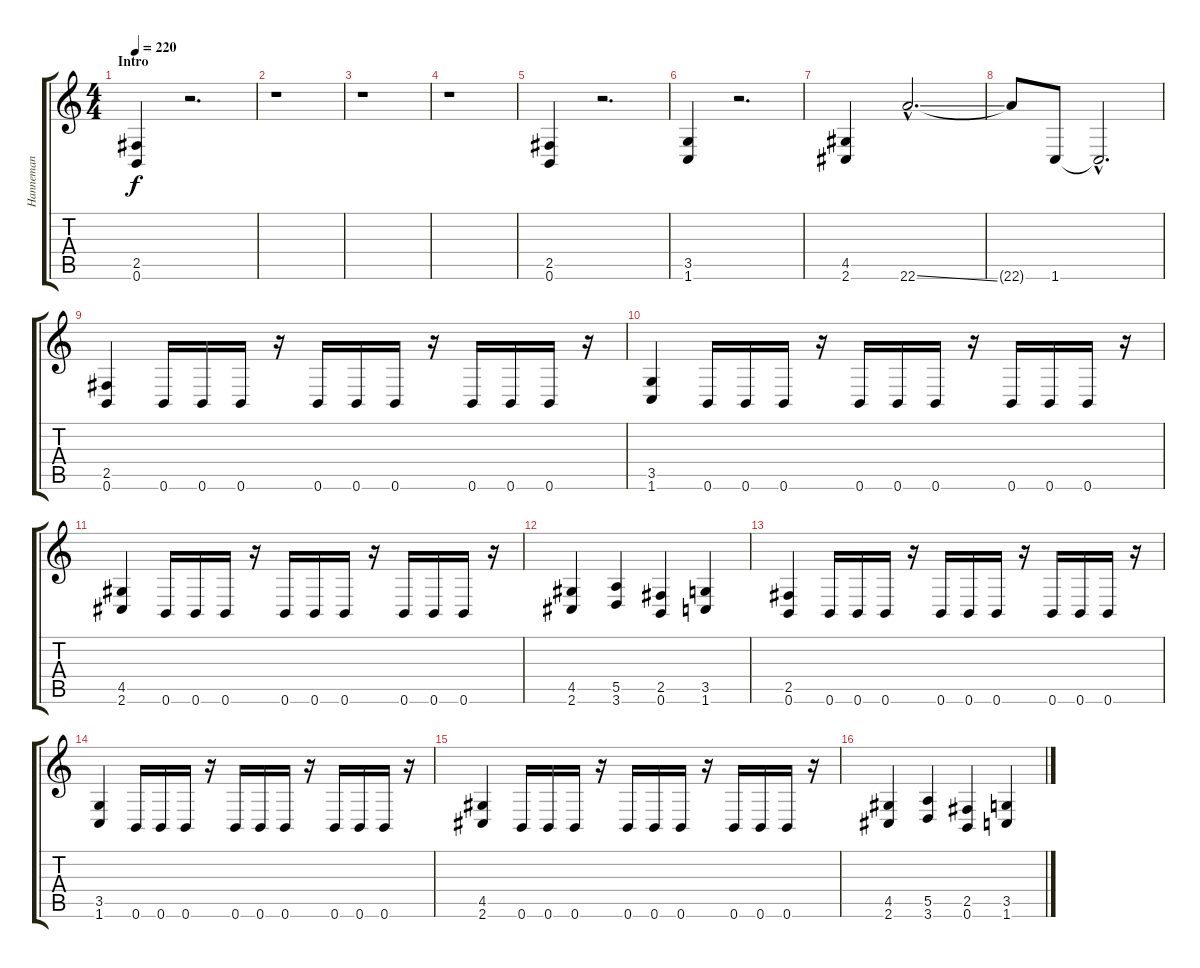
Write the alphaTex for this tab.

\track ("Hanneman" "Hanneman") {instrument distortionguitar}
\staff {score tabs}
\tuning (B3 Gb3 D3 A2 E2 B1) {hide}
\ts (4 4)
\section ("" "Intro")
\tempo 220
\clef g2
\ks c
(2.5 0.6).4{dy f instrument distortionguitar} r.2{d} |
r.1 |
r.1 |
r.1 |
(2.5 0.6).4 r.2{d} |
(3.5 1.6).4 r.2{d} |
(4.5 2.6).4 22.6{ss hac}.2{d} |
22.6{t}.8 1.6.8 1.6{hac t}.2{d} |
(2.5 0.6).4{instrument distortionguitar} 0.6.16 0.6.16 0.6.16 r.16 0.6.16 0.6.16 0.6.16 r.16 0.6.16 0.6.16 0.6.16 r.16 |
(3.5 1.6).4 0.6.16 0.6.16 0.6.16 r.16 0.6.16 0.6.16 0.6.16 r.16 0.6.16 0.6.16 0.6.16 r.16 |
(4.5 2.6).4 0.6.16 0.6.16 0.6.16 r.16 0.6.16 0.6.16 0.6.16 r.16 0.6.16 0.6.16 0.6.16 r.16 |
(4.5 2.6).4 (5.5 3.6).4 (2.5 0.6).4 (3.5 1.6).4 |
(2.5 0.6).4 0.6.16 0.6.16 0.6.16 r.16 0.6.16 0.6.16 0.6.16 r.16 0.6.16 0.6.16 0.6.16 r.16 |
(3.5 1.6).4 0.6.16 0.6.16 0.6.16 r.16 0.6.16 0.6.16 0.6.16 r.16 0.6.16 0.6.16 0.6.16 r.16 |
(4.5 2.6).4 0.6.16 0.6.16 0.6.16 r.16 0.6.16 0.6.16 0.6.16 r.16 0.6.16 0.6.16 0.6.16 r.16 |
(4.5 2.6).4 (5.5 3.6).4 (2.5 0.6).4 (3.5 1.6).4
